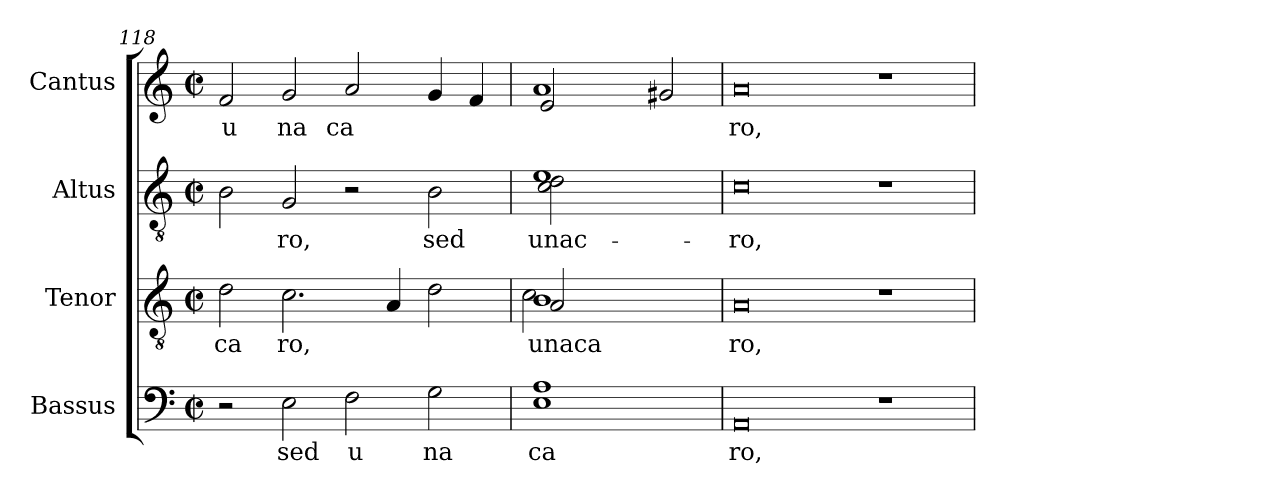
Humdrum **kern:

**kern	**text	**kern	**text	**kern	**text	**kern	**text
*part4	*part4	*part3	*part3	*part2	*part2	*part1	*part1
*staff4	*staff4	*staff3	*staff3	*staff2	*staff2	*staff1	*staff1
*I"Bassus	*	*I"Tenor	*	*I"Altus	*	*I"Cantus	*
*clefF4	*	*clefGv2	*	*clefGv2	*	*clefG2	*
*k[]	*	*k[]	*	*k[]	*	*k[]	*
*C:	*	*C:	*	*C:	*	*C:	*
*M2/2	*	*M2/2	*	*M2/2	*	*M2/2	*
*met(c|)	*	*met(c|)	*	*met(c|)	*	*met(c|)	*
=118	=118	=118	=118	=118	=118	=118	=118
!	!	!	!LO:LY:b:cj	!	!LO:LY:b:cj	!	!LO:LY:b:cj
2r	.	2d\	ca	2B\	--	2f/	u
!	!LO:LY:b:cj	!	!LO:LY:b:cj	!	!LO:LY:b:cj	!	!LO:LY:b:cj
2E\	sed	2.c\	ro,	2G/	-ro,	2g/	na
!	!LO:LY:b:cj	!	!	!	!	!	!LO:LY:b:cj
2F\	u	.	.	2r	.	2a/	ca
!	!	!	!LO:LY:b:cj	!	!	!	!
.	.	4A/	.	.	.	.	.
!	!LO:LY:b:cj	!	!LO:LY:b:cj	!	!LO:LY:b:cj	!	!LO:LY:b:cj
2G\	na	2d\	.	2B\	sed	4g/	.
!	!	!	!	!	!	!	!LO:LY:b:cj
.	.	.	.	.	.	4f/	.
=119	=119	=119	=119	=119	=119	=119	=119
!	!LO:LY:b:cj	!	!LO:LY:b:cj	!	!LO:LY:b:cj	!	!LO:LY:b:cj
*	*	*^	*	*^	*	*^	*
*	*	*	*^	*	*	*	*	*	*	*
1A 1E	ca	1B	2c\	2A/	unaca	1e	2d\ 2c\	unac-	1a	2e/	.
.	.	.	2ryy	2ryy	.	.	2ryy	.	.	1ryy	.
!	!	!	!	!	!	!	!	!	!	!	!LO:LY:b:cj
2ryy	.	2ryy	2ryy	2ryy	.	2ryy	2ryy	.	2g#/	.	.
*	*	*	*	*	*	*	*	*	*v	*v	*
=120	=120	=120	=120	=120	=120	=120	=120	=120	=120	=120
!	!LO:LY:b:cj	!	!	!	!LO:LY:b:cj	!	!	!LO:LY:b:cj	!	!LO:LY:b:cj
*	*	*v	*v	*v	*	*	*	*	*	*
*	*	*	*	*v	*v	*	*	*
0AA	ro,	0A	ro,	0c	-ro,	0a	ro,
1r	.	1r	.	1r	.	1r	.
=	=	=	=	=	=	=	=
*-	*-	*-	*-	*-	*-	*-	*-
